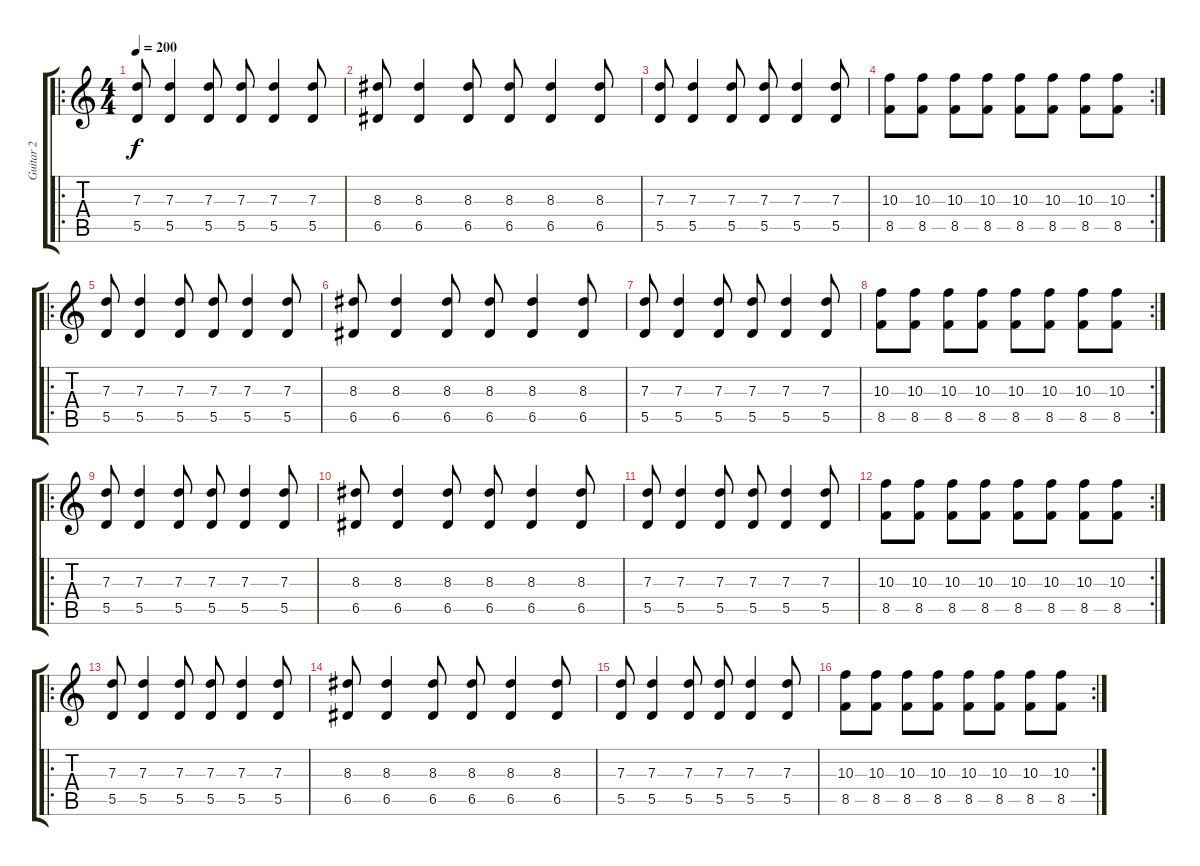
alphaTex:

\track ("Guitar 2" "Guitar 2") {instrument distortionguitar}
\staff {score tabs}
\tuning (E4 B3 G3 D3 A2 D2) {hide}
\ro
\ts (4 4)
\tempo 200
\clef g2
\ks c
(7.3 5.5).8{dy f} (7.3 5.5).4 (7.3 5.5).8 (7.3 5.5).8 (7.3 5.5).4 (7.3 5.5).8 |
(8.3 6.5).8 (8.3 6.5).4 (8.3 6.5).8 (8.3 6.5).8 (8.3 6.5).4 (8.3 6.5).8 |
(7.3 5.5).8 (7.3 5.5).4 (7.3 5.5).8 (7.3 5.5).8 (7.3 5.5).4 (7.3 5.5).8 |
\rc 2
(10.3 8.5).8 (10.3 8.5).8 (10.3 8.5).8 (10.3 8.5).8 (10.3 8.5).8 (10.3 8.5).8 (10.3 8.5).8 (10.3 8.5).8 |
\ro
(7.3 5.5).8 (7.3 5.5).4 (7.3 5.5).8 (7.3 5.5).8 (7.3 5.5).4 (7.3 5.5).8 |
(8.3 6.5).8 (8.3 6.5).4 (8.3 6.5).8 (8.3 6.5).8 (8.3 6.5).4 (8.3 6.5).8 |
(7.3 5.5).8 (7.3 5.5).4 (7.3 5.5).8 (7.3 5.5).8 (7.3 5.5).4 (7.3 5.5).8 |
\rc 2
(10.3 8.5).8 (10.3 8.5).8 (10.3 8.5).8 (10.3 8.5).8 (10.3 8.5).8 (10.3 8.5).8 (10.3 8.5).8 (10.3 8.5).8 |
\ro
(7.3 5.5).8 (7.3 5.5).4 (7.3 5.5).8 (7.3 5.5).8 (7.3 5.5).4 (7.3 5.5).8 |
(8.3 6.5).8 (8.3 6.5).4 (8.3 6.5).8 (8.3 6.5).8 (8.3 6.5).4 (8.3 6.5).8 |
(7.3 5.5).8 (7.3 5.5).4 (7.3 5.5).8 (7.3 5.5).8 (7.3 5.5).4 (7.3 5.5).8 |
\rc 2
(10.3 8.5).8 (10.3 8.5).8 (10.3 8.5).8 (10.3 8.5).8 (10.3 8.5).8 (10.3 8.5).8 (10.3 8.5).8 (10.3 8.5).8 |
\ro
(7.3 5.5).8 (7.3 5.5).4 (7.3 5.5).8 (7.3 5.5).8 (7.3 5.5).4 (7.3 5.5).8 |
(8.3 6.5).8 (8.3 6.5).4 (8.3 6.5).8 (8.3 6.5).8 (8.3 6.5).4 (8.3 6.5).8 |
(7.3 5.5).8 (7.3 5.5).4 (7.3 5.5).8 (7.3 5.5).8 (7.3 5.5).4 (7.3 5.5).8 |
\rc 2
(10.3 8.5).8 (10.3 8.5).8 (10.3 8.5).8 (10.3 8.5).8 (10.3 8.5).8 (10.3 8.5).8 (10.3 8.5).8 (10.3 8.5).8
